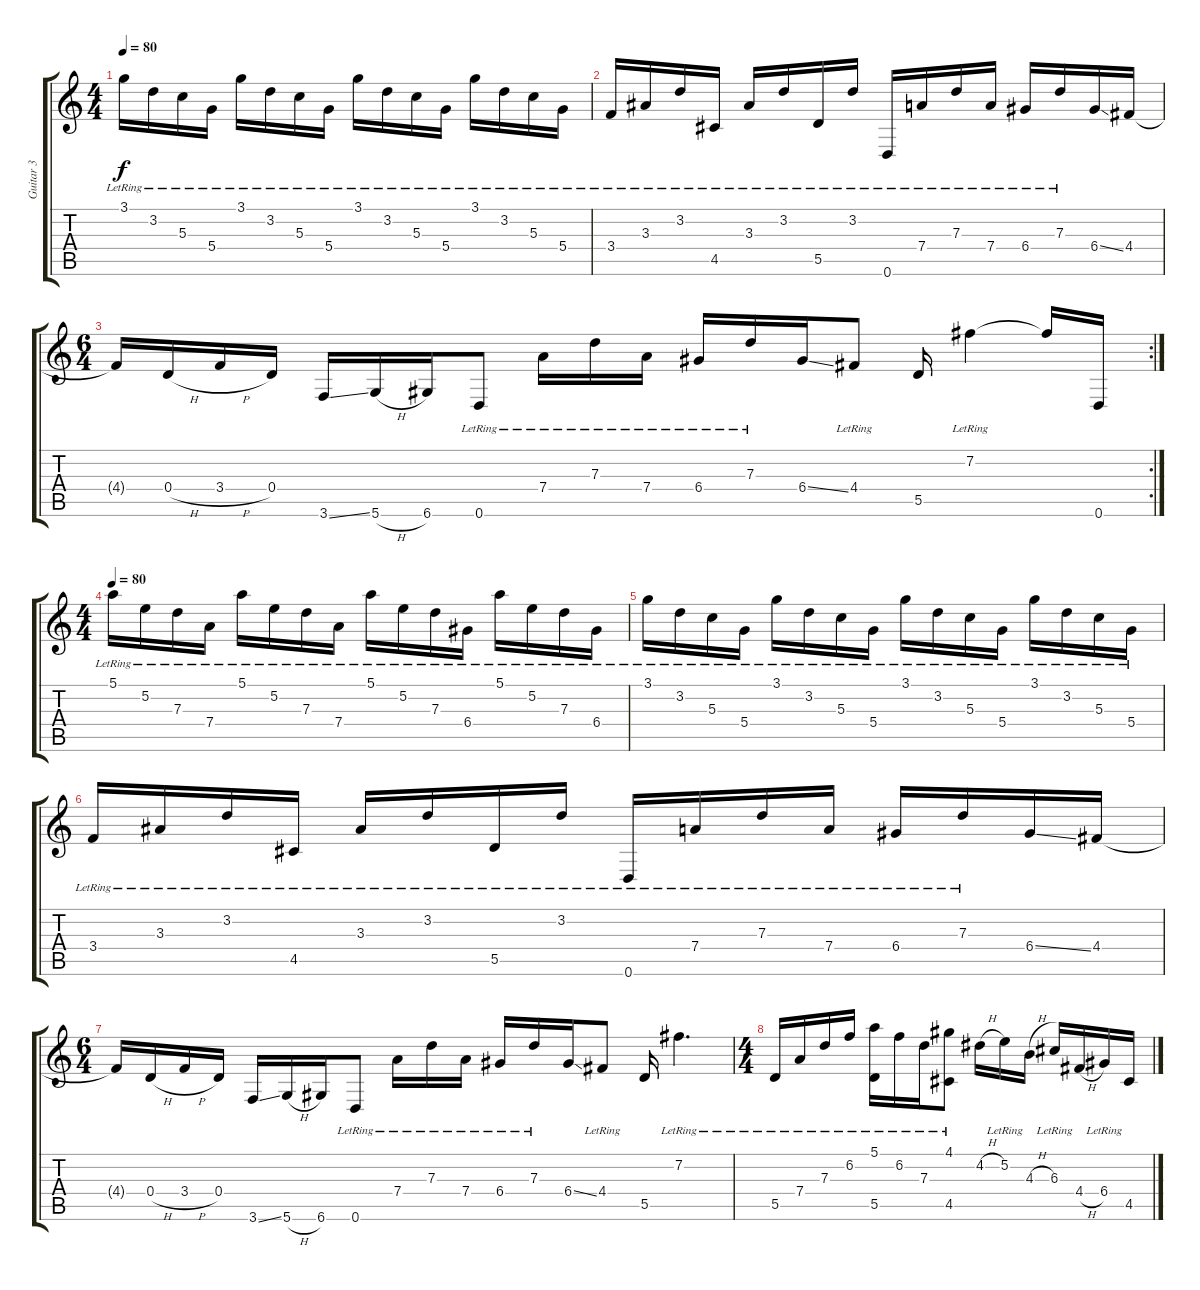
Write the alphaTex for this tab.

\track ("Guitar 3" "Guitar 3") {instrument distortionguitar}
\staff {score tabs}
\tuning (E4 B3 G3 D3 A2 D2) {hide}
\ts (4 4)
\tempo 80
\clef g2
\ks c
3.1{lr}.16{dy f} 3.2{lr}.16 5.3{lr}.16 5.4{lr}.16 3.1{lr}.16 3.2{lr}.16 5.3{lr}.16 5.4{lr}.16 3.1{lr}.16 3.2{lr}.16 5.3{lr}.16 5.4{lr}.16 3.1{lr}.16 3.2{lr}.16 5.3{lr}.16 5.4{lr}.16 |
3.4{lr}.16 3.3{lr}.16 3.2{lr}.16 4.5{lr}.16 3.3{lr}.16 3.2{lr}.16 5.5{lr}.16 3.2{lr}.16 0.6{lr}.16 7.4{lr}.16 7.3{lr}.16 7.4{lr}.16 6.4{lr}.16 7.3{lr}.16 6.4{ss}.16 4.4.16 |
\rc 2
\ts (6 4)
4.4{t}.16 0.4{h}.16 3.4{h}.16 0.4.16 3.6{ss}.16 5.6{h}.16 6.6.16 0.6{lr}.8 7.4{lr}.16 7.3{lr}.16 7.4{lr}.16 6.4{lr}.16 7.3{lr}.16 6.4{ss}.16 4.4{lr}.8 5.5.16 7.2{lr}.4 7.2{t}.16 0.6.16 |
\ts (4 4)
\tempo 80
5.1{lr}.16 5.2{lr}.16 7.3{lr}.16 7.4{lr}.16 5.1{lr}.16 5.2{lr}.16 7.3{lr}.16 7.4{lr}.16 5.1{lr}.16 5.2{lr}.16 7.3{lr}.16 6.4{lr}.16 5.1{lr}.16 5.2{lr}.16 7.3{lr}.16 6.4{lr}.16 |
3.1{lr}.16 3.2{lr}.16 5.3{lr}.16 5.4{lr}.16 3.1{lr}.16 3.2{lr}.16 5.3{lr}.16 5.4{lr}.16 3.1{lr}.16 3.2{lr}.16 5.3{lr}.16 5.4{lr}.16 3.1{lr}.16 3.2{lr}.16 5.3{lr}.16 5.4{lr}.16 |
3.4{lr}.16 3.3{lr}.16 3.2{lr}.16 4.5{lr}.16 3.3{lr}.16 3.2{lr}.16 5.5{lr}.16 3.2{lr}.16 0.6{lr}.16 7.4{lr}.16 7.3{lr}.16 7.4{lr}.16 6.4{lr}.16 7.3{lr}.16 6.4{ss}.16 4.4.16 |
\ts (6 4)
4.4{t}.16 0.4{h}.16 3.4{h}.16 0.4.16 3.6{ss}.16 5.6{h}.16 6.6.16 0.6{lr}.8 7.4{lr}.16 7.3{lr}.16 7.4{lr}.16 6.4{lr}.16 7.3{lr}.16 6.4{ss}.16 4.4{lr}.8 5.5.16 7.2{lr}.4{d} |
\ts (4 4)
5.5{lr}.16 7.4{lr}.16 7.3{lr}.16 6.2{lr}.16 (5.1{lr} 5.5{lr}).16 6.2{lr}.16 7.3{lr}.16 (4.1{lr} 4.5{lr}).8 4.2{h}.16 5.2{lr}.16 4.3{h}.16 6.3{lr}.16 4.4{h}.16 6.4{lr}.16 4.5.16
